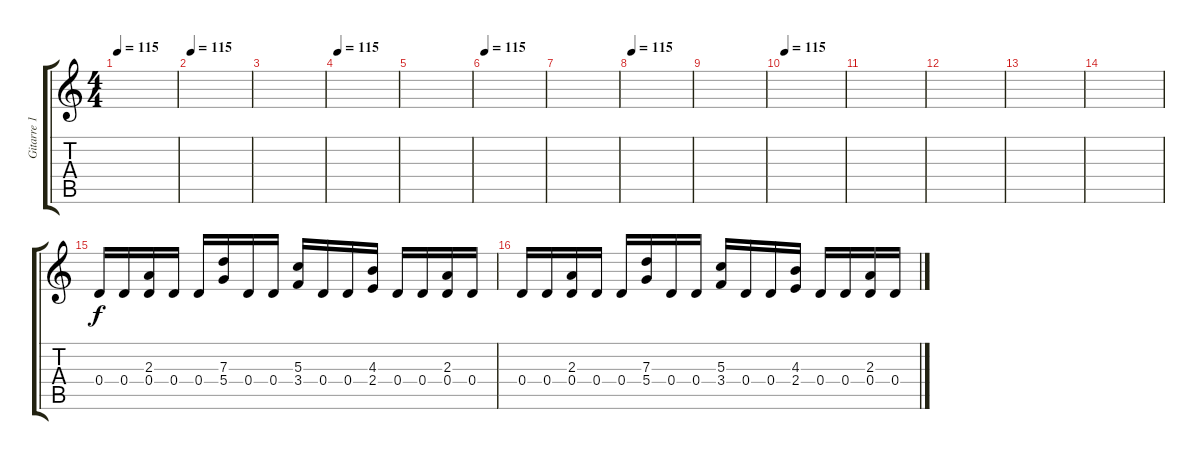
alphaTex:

\track ("Gitarre 1" "Gitarre 1") {instrument distortionguitar}
\staff {score tabs}
\tuning (E4 B3 G3 D3 A2 E2) {hide}
\ts (4 4)
\tempo 115
\clef g2
\ks c
|
\tempo 115
|
|
\tempo 115
|
|
\tempo 115
|
|
\tempo 115
|
|
\tempo 115
|
|
|
|
|
0.4.16 0.4.16 (2.3 0.4).16 0.4.16 0.4.16 (7.3 5.4).16 0.4.16 0.4.16 (5.3 3.4).16 0.4.16 0.4.16 (4.3 2.4).16 0.4.16 0.4.16 (2.3 0.4).16 0.4.16 |
0.4.16 0.4.16 (2.3 0.4).16 0.4.16 0.4.16 (7.3 5.4).16 0.4.16 0.4.16 (5.3 3.4).16 0.4.16 0.4.16 (4.3 2.4).16 0.4.16 0.4.16 (2.3 0.4).16 0.4.16
